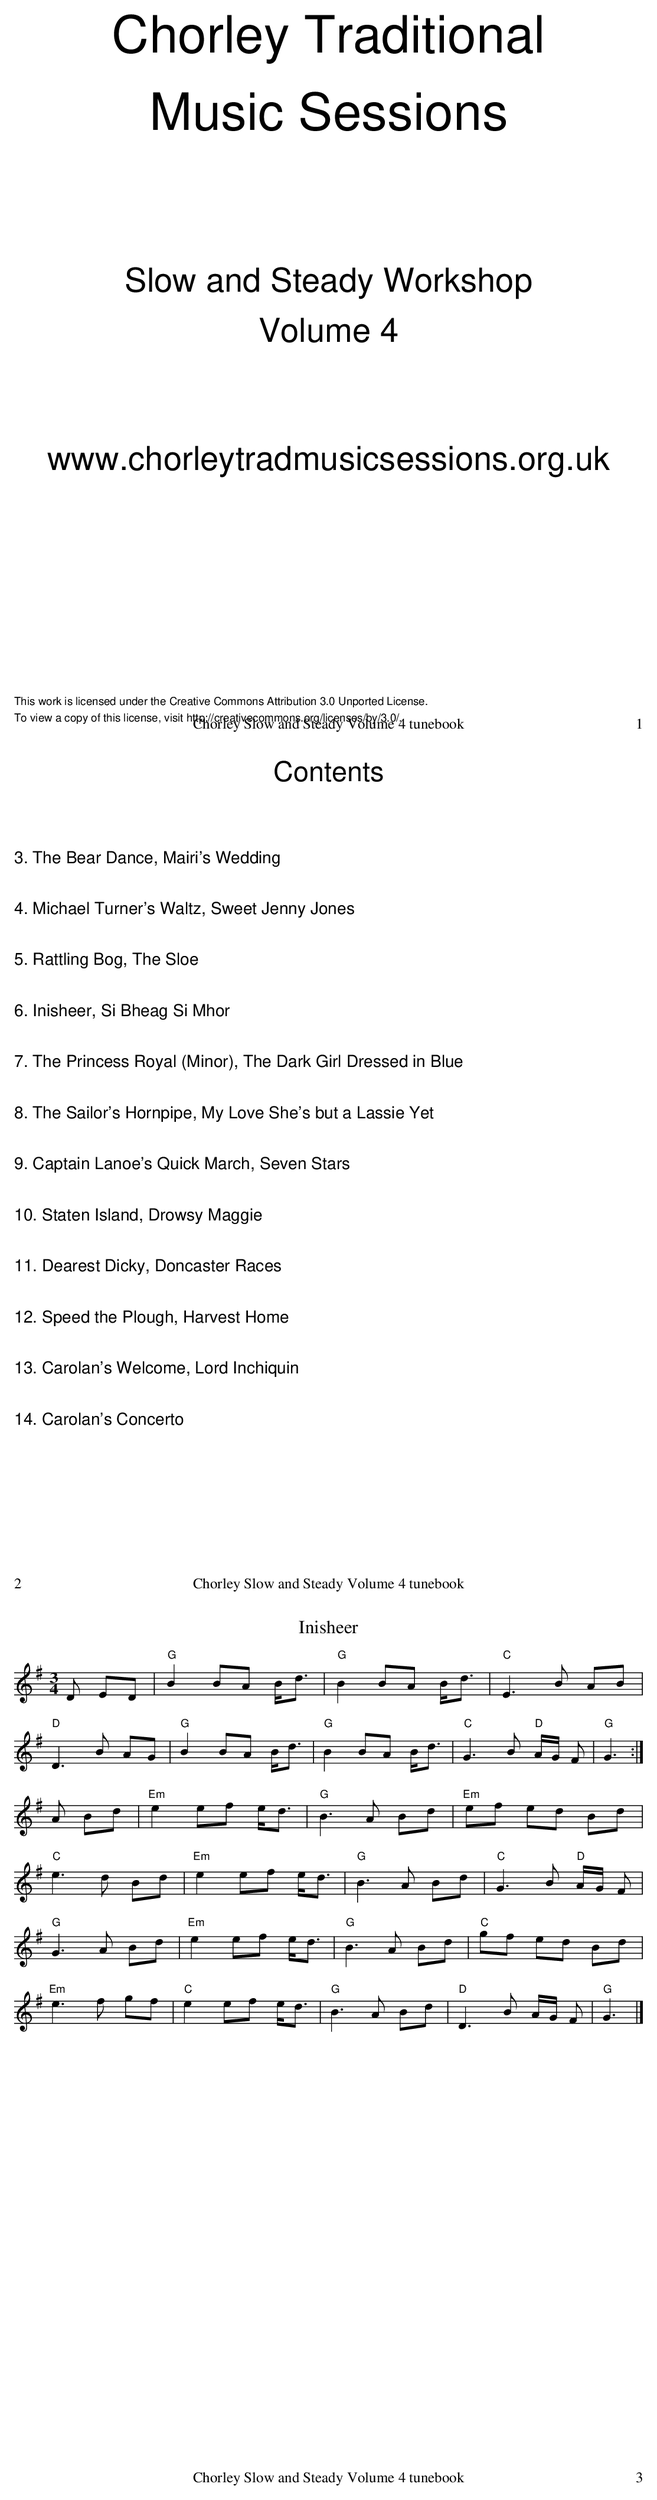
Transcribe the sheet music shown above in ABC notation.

X:1
T:Inisheer
M:3/4
L:1/8
K:G
D ED|"G"B2 BA B<d|"G"B2 BA B<d|"C"E3 B AB|
"D"D3 B AG|"G"B2 BA B<d|"G"B2 BA B<d|"C"G3 B "D"A/G/ F|"G"G3:|
A Bd|"Em"e2 ef e<d|"G"B3 A Bd|"Em"ef ed Bd|
"C"e3 d Bd|"Em"e2 ef e<d|"G"B3 A Bd|"C"G3 B "D"A/G/ F|
"G"G3 A Bd|"Em"e2 ef e<d|"G"B3 A Bd|"C"gf ed Bd|
"Em"e3 f gf|"C"e2 ef e<d|"G"B3 A Bd|"D"D3 B A/G/ F|"G"G3|]
